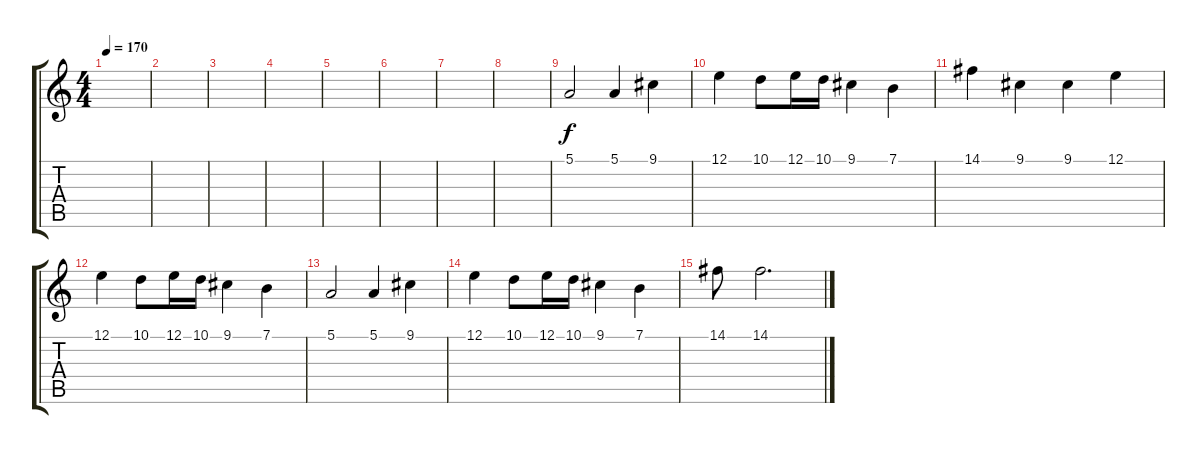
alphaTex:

\track "" {instrument flute}
\staff {score tabs}
\tuning (E4 B3 G3 D3 A2 E2) {hide}
\ts (4 4)
\tempo 170
\clef g2
\ks c
|
|
|
|
|
|
|
|
5.1.2 5.1.4 9.1.4 |
12.1.4 10.1.8 12.1.16 10.1.16 9.1.4 7.1.4 |
14.1.4 9.1.4 9.1.4 12.1.4 |
12.1.4 10.1.8 12.1.16 10.1.16 9.1.4 7.1.4 |
5.1.2 5.1.4 9.1.4 |
12.1.4 10.1.8 12.1.16 10.1.16 9.1.4 7.1.4 |
14.1.8 14.1.2{d}
